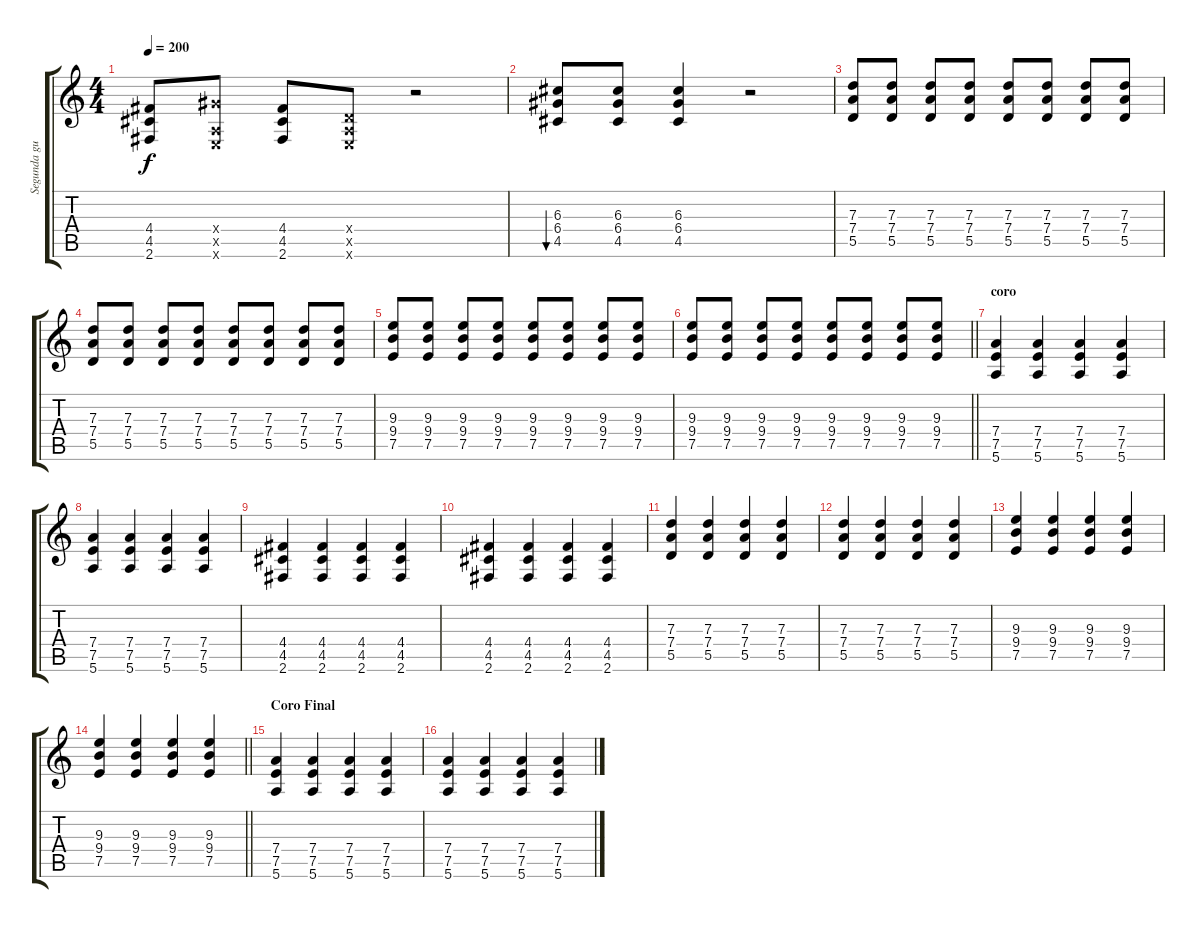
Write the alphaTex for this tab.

\track ("Segunda guitarra (arreglos)" "Segunda gu") {instrument overdrivenguitar}
\staff {score tabs}
\tuning (E4 B3 G3 D3 A2 E2) {hide}
\ts (4 4)
\tempo 200
\clef g2
\ks c
(4.4 4.5 2.6).8{dy f} (6.4{x} 0.5{x} 0.6{x}).8 (4.4 4.5 2.6).8 (0.4{x} 0.5{x} 0.6{x}).8 r.2 |
(6.3 6.4 4.5).8{bu 60} (6.3 6.4 4.5).8 (6.3 6.4 4.5).4 r.2 |
(7.3 7.4 5.5).8 (7.3 7.4 5.5).8 (7.3 7.4 5.5).8 (7.3 7.4 5.5).8 (7.3 7.4 5.5).8 (7.3 7.4 5.5).8 (7.3 7.4 5.5).8 (7.3 7.4 5.5).8 |
(7.3 7.4 5.5).8 (7.3 7.4 5.5).8 (7.3 7.4 5.5).8 (7.3 7.4 5.5).8 (7.3 7.4 5.5).8 (7.3 7.4 5.5).8 (7.3 7.4 5.5).8 (7.3 7.4 5.5).8 |
(9.3 9.4 7.5).8 (9.3 9.4 7.5).8 (9.3 9.4 7.5).8 (9.3 9.4 7.5).8 (9.3 9.4 7.5).8 (9.3 9.4 7.5).8 (9.3 9.4 7.5).8 (9.3 9.4 7.5).8 |
\barLineRight lightlight
(9.3 9.4 7.5).8 (9.3 9.4 7.5).8 (9.3 9.4 7.5).8 (9.3 9.4 7.5).8 (9.3 9.4 7.5).8 (9.3 9.4 7.5).8 (9.3 9.4 7.5).8 (9.3 9.4 7.5).8 |
\section ("" "coro")
(7.4 7.5 5.6).4 (7.4 7.5 5.6).4 (7.4 7.5 5.6).4 (7.4 7.5 5.6).4 |
(7.4 7.5 5.6).4 (7.4 7.5 5.6).4 (7.4 7.5 5.6).4 (7.4 7.5 5.6).4 |
(4.4 4.5 2.6).4 (4.4 4.5 2.6).4 (4.4 4.5 2.6).4 (4.4 4.5 2.6).4 |
(4.4 4.5 2.6).4 (4.4 4.5 2.6).4 (4.4 4.5 2.6).4 (4.4 4.5 2.6).4 |
(7.3 7.4 5.5).4 (7.3 7.4 5.5).4 (7.3 7.4 5.5).4 (7.3 7.4 5.5).4 |
(7.3 7.4 5.5).4 (7.3 7.4 5.5).4 (7.3 7.4 5.5).4 (7.3 7.4 5.5).4 |
(9.3 9.4 7.5).4 (9.3 9.4 7.5).4 (9.3 9.4 7.5).4 (9.3 9.4 7.5).4 |
\barLineRight lightlight
(9.3 9.4 7.5).4 (9.3 9.4 7.5).4 (9.3 9.4 7.5).4 (9.3 9.4 7.5).4 |
\section ("" "Coro Final")
(7.4 7.5 5.6).4 (7.4 7.5 5.6).4 (7.4 7.5 5.6).4 (7.4 7.5 5.6).4 |
(7.4 7.5 5.6).4 (7.4 7.5 5.6).4 (7.4 7.5 5.6).4 (7.4 7.5 5.6).4
